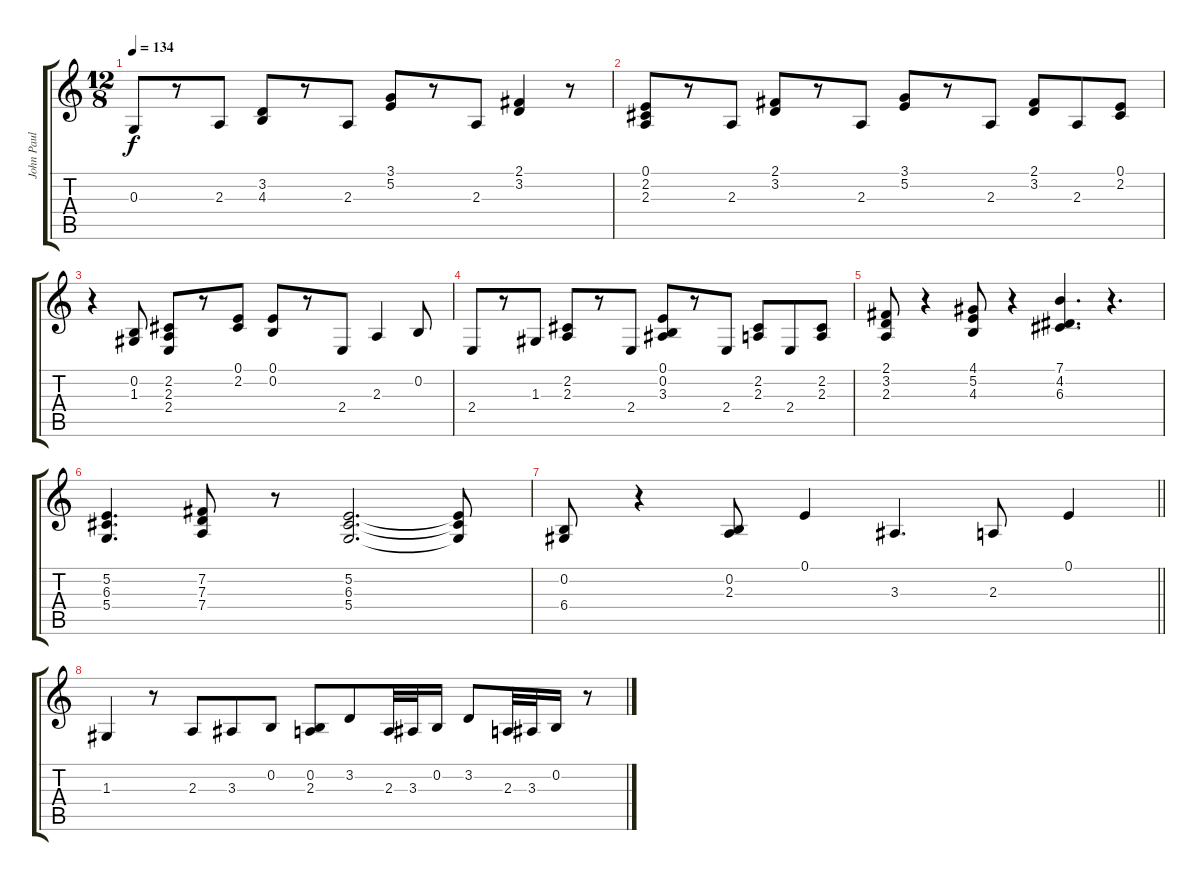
\track ("John Paul Jones - Piano" "John Paul ") {instrument electricgrandpiano}
\staff {score tabs}
\tuning (E4 B3 G3 D3 A2 E2) {hide}
\ts (12 8)
\tempo 134
\clef g2
\ks c
0.3.8{dy f} r.8 2.3.8 (3.2 4.3).8 r.8 2.3.8 (3.1 5.2).8 r.8 2.3.8 (2.1 3.2).4 r.8 |
(0.1 2.2 2.3).8 r.8 2.3.8 (2.1 3.2).8 r.8 2.3.8 (3.1 5.2).8 r.8 2.3.8 (2.1 3.2).8 2.3.8 (0.1 2.2).8 |
r.4 (0.2 1.3).8 (2.2 2.3 2.4).8 r.8 (0.1 2.2).8 (0.1 0.2).8 r.8 2.4.8 2.3.4 0.2.8 |
2.4.8 r.8 1.3.8 (2.2 2.3).8 r.8 2.4.8 (0.1 0.2 3.3).8 r.8 2.4.8 (2.2 2.3).8 2.4.8 (2.2 2.3).8 |
(2.1 3.2 2.3).8 r.4 (4.1 5.2 4.3).8 r.4 (7.1 4.2 6.3).4{d} r.4{d} |
(5.2 6.3 5.4).4{d} (7.2 7.3 7.4).8 r.8 (5.2 6.3 5.4).2{d} (5.2{t} 6.3{t} 5.4{t}).8 |
\barLineRight lightlight
(0.2 6.4).8 r.4 (0.2 2.3).8 0.1.4 3.3.4{d} 2.3.8 0.1.4 |
1.3.4 r.8 2.3.8 3.3.8 0.2.8 (0.2 2.3).8 3.2.8 2.3.32 3.3.32 0.2.16 3.2.8 2.3.32 3.3.32 0.2.16 r.8
